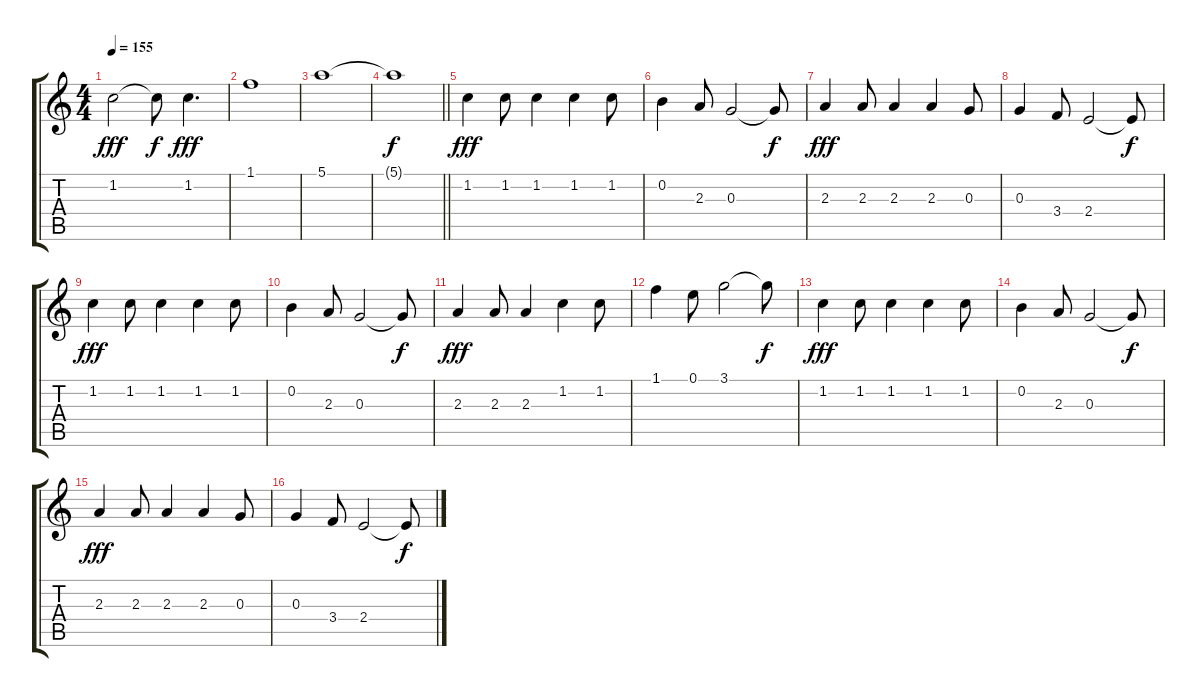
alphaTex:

\track "" {instrument acousticguitarsteel}
\staff {score tabs}
\tuning (E4 B3 G3 D3 A2 E2) {hide}
\ts (4 4)
\tempo 155
\clef g2
\ks c
1.2.2{dy fff} 1.2{t}.8{dy f} 1.2.4{d dy fff} |
1.1.1 |
5.1.1 |
\barLineRight lightlight
5.1{t}.1{dy f} |
\section ("" "")
1.2.4{dy fff} 1.2.8 1.2.4 1.2.4 1.2.8 |
0.2.4 2.3.8 0.3.2 0.3{t}.8{dy f} |
2.3.4{dy fff} 2.3.8 2.3.4 2.3.4 0.3.8 |
0.3.4 3.4.8 2.4.2 2.4{t}.8{dy f} |
1.2.4{dy fff} 1.2.8 1.2.4 1.2.4 1.2.8 |
0.2.4 2.3.8 0.3.2 0.3{t}.8{dy f} |
2.3.4{dy fff} 2.3.8 2.3.4 1.2.4 1.2.8 |
1.1.4 0.1.8 3.1.2 3.1{t}.8{dy f} |
1.2.4{dy fff} 1.2.8 1.2.4 1.2.4 1.2.8 |
0.2.4 2.3.8 0.3.2 0.3{t}.8{dy f} |
2.3.4{dy fff} 2.3.8 2.3.4 2.3.4 0.3.8 |
0.3.4 3.4.8 2.4.2 2.4{t}.8{dy f}
